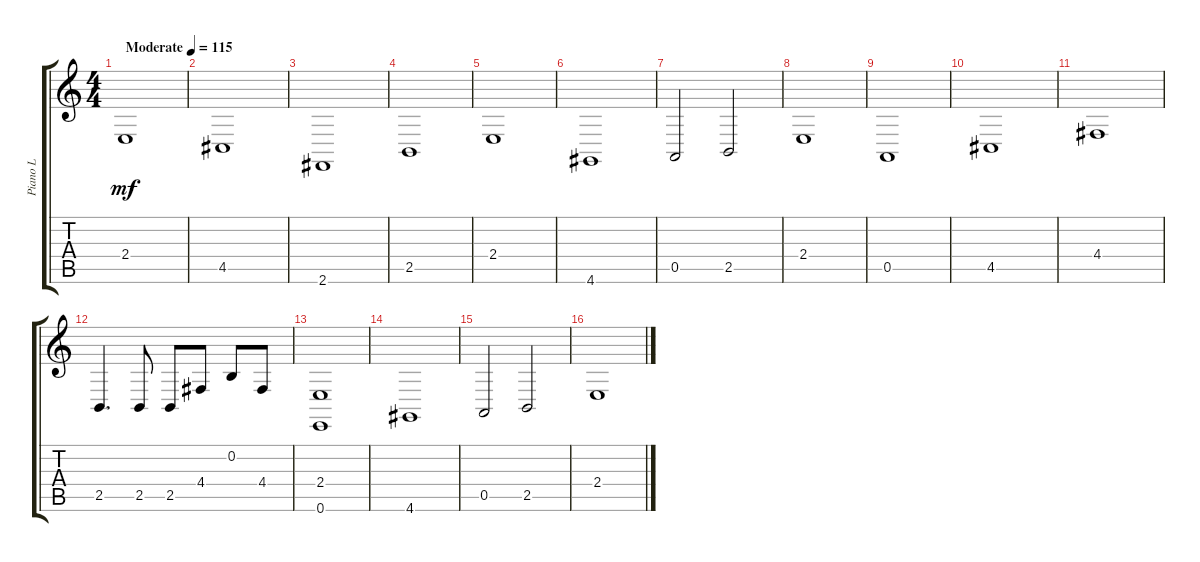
\track ("Piano L" "Piano L") {instrument acousticgrandpiano}
\staff {score tabs}
\tuning (E4 B3 G3 D3 A2 E2) {hide}
\ts (4 4)
\tempo (115 "Moderate")
\clef g2
\ks c
2.4.1{dy mf instrument acousticgrandpiano} |
4.5.1 |
2.6.1 |
2.5.1 |
2.4.1 |
4.6.1 |
0.5.2 2.5.2 |
2.4.1 |
0.5.1 |
4.5.1 |
4.4.1 |
2.5.4{d} 2.5.8 2.5.8 4.4.8 0.2.8 4.4.8 |
(2.4 0.6).1 |
4.6.1 |
0.5.2 2.5.2 |
2.4.1
